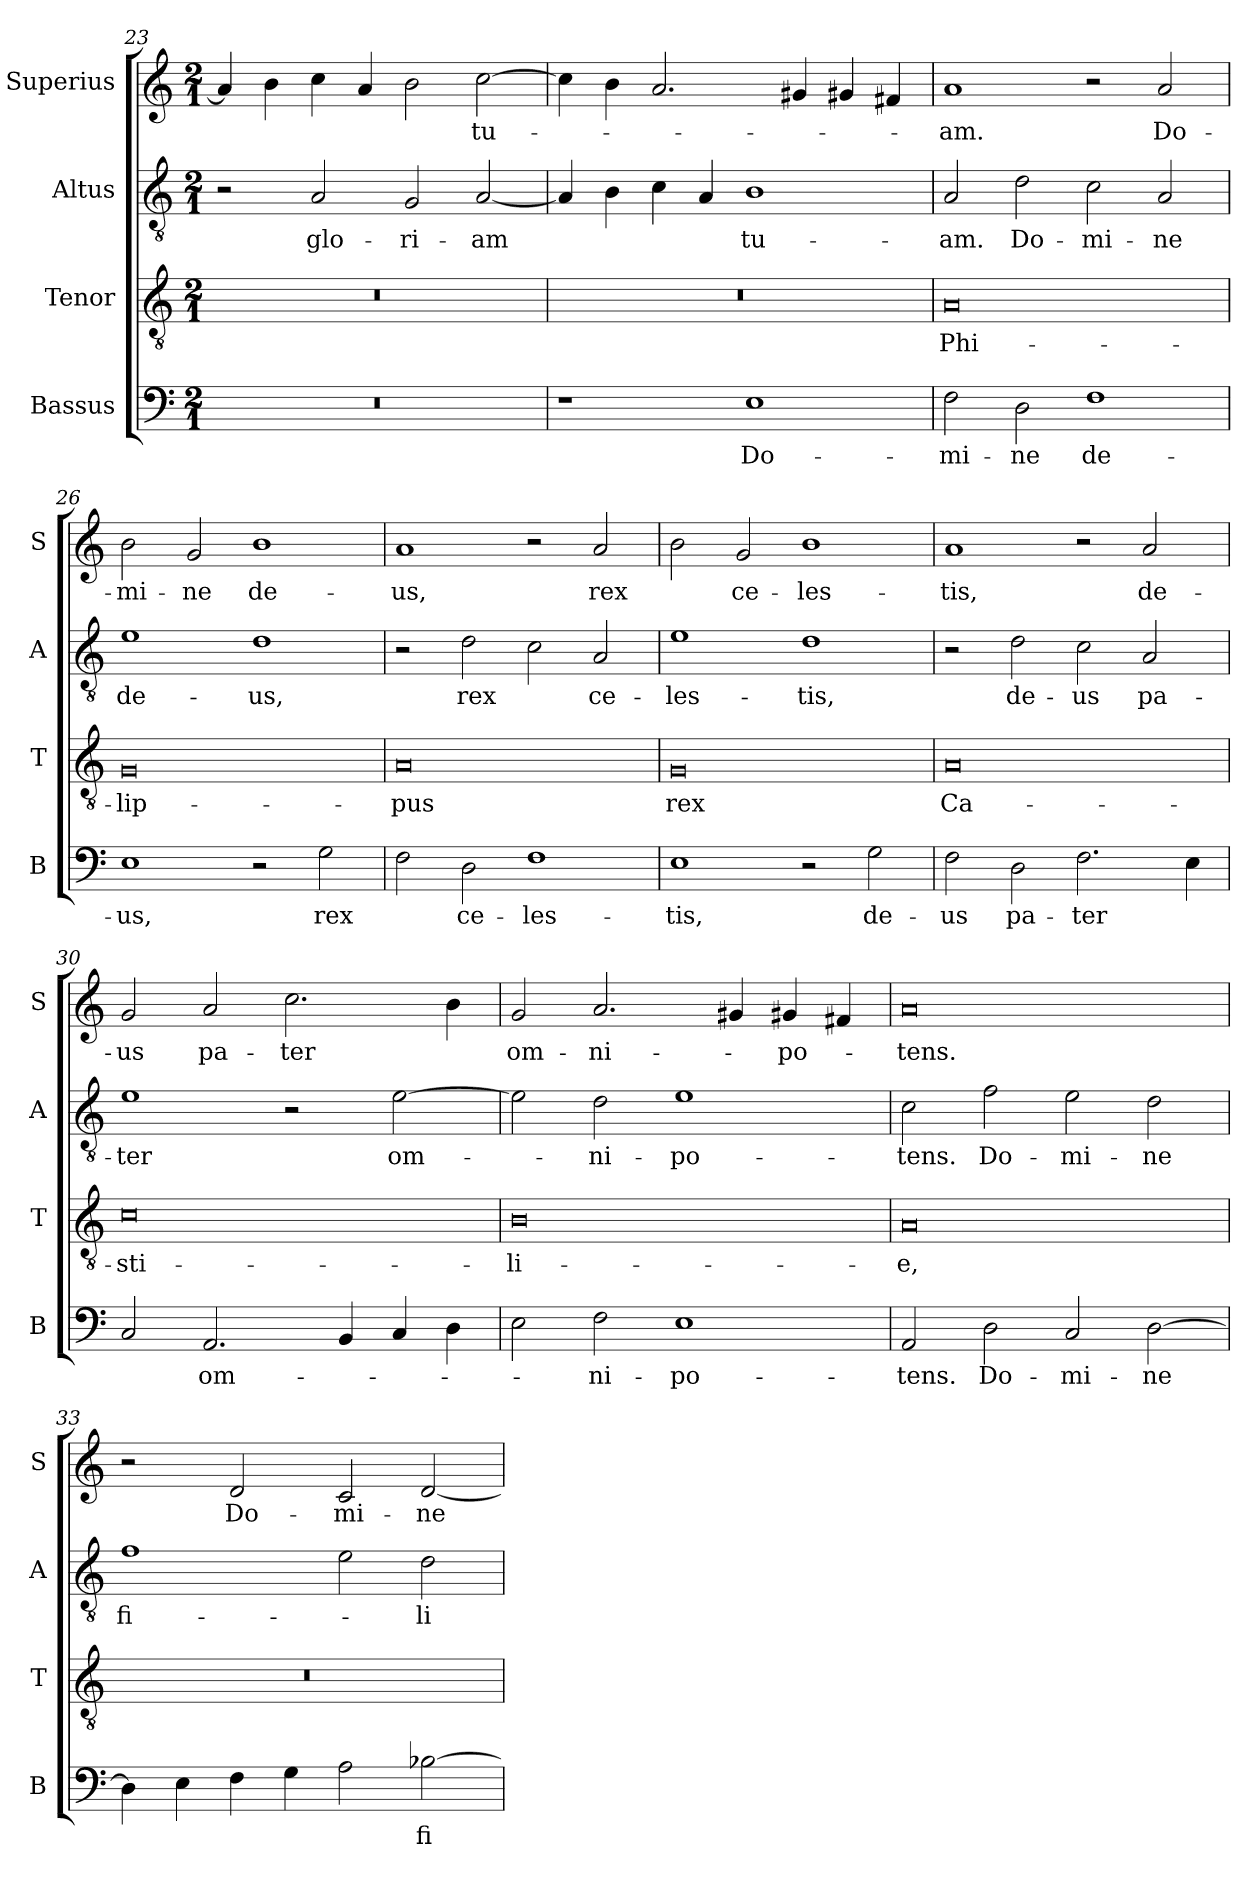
**kern	**text	**kern	**text	**kern	**text	**kern	**text
*part4	*part4	*part3	*part3	*part2	*part2	*part1	*part1
*staff4	*staff4	*staff3	*staff3	*staff2	*staff2	*staff1	*staff1
*I"Bassus	*	*I"Tenor	*	*I"Altus	*	*I"Superius	*
*I'B	*	*I'T	*	*I'A	*	*I'S	*
*clefF4	*	*clefGv2	*	*clefGv2	*	*clefG2	*
*k[]	*	*k[]	*	*k[]	*	*k[]	*
*M2/1	*	*M2/1	*	*M2/1	*	*M2/1	*
=23	=23	=23	=23	=23	=23	=23	=23
0r	.	0r	.	2r	.	4a/]	.
.	.	.	.	.	.	4b\	.
.	.	.	.	2A/	glo-	4cc\	.
.	.	.	.	.	.	4a/	.
.	.	.	.	2G/	-ri-	2b\	.
.	.	.	.	[2A/	-am	[2cc\	tu-
=24	=24	=24	=24	=24	=24	=24	=24
1r	.	0r	.	4A/]	.	4cc\]	.
.	.	.	.	4B\	.	4b\	.
.	.	.	.	4c\	.	2.a/	.
.	.	.	.	4A/	.	.	.
1E	Do-	.	.	1B	tu-	.	.
.	.	.	.	.	.	4g#X/	.
.	.	.	.	.	.	4g#X/	.
.	.	.	.	.	.	4f#X/	.
=25	=25	=25	=25	=25	=25	=25	=25
2F\	-mi-	0A	Phi-	2A/	-am.	1a	-am.
2D\	-ne	.	.	2d\	Do-	.	.
1F	de-	.	.	2c\	-mi-	2r	.
.	.	.	.	2A/	-ne	2a/	Do-
=26	=26	=26	=26	=26	=26	=26	=26
1E	-us,	0G	-lip-	1e	de-	2b\	-mi-
.	.	.	.	.	.	2g/	-ne
2r	.	.	.	1d	-us,	1b	de-
2G\	rex	.	.	.	.	.	.
=27	=27	=27	=27	=27	=27	=27	=27
2F\	.	0A	-pus	2r	.	1a	-us,
2D\	ce-	.	.	2d\	rex	.	.
1F	-les-	.	.	2c\	.	2r	.
.	.	.	.	2A/	ce-	2a/	rex
=28	=28	=28	=28	=28	=28	=28	=28
1E	-tis,	0G	rex	1e	-les-	2b\	.
.	.	.	.	.	.	2g/	ce-
2r	.	.	.	1d	-tis,	1b	-les-
2G\	de-	.	.	.	.	.	.
=29	=29	=29	=29	=29	=29	=29	=29
2F\	-us	0A	Ca-	2r	.	1a	-tis,
2D\	pa-	.	.	2d\	de-	.	.
2.F\	-ter	.	.	2c\	-us	2r	.
.	.	.	.	2A/	pa-	2a/	de-
4E\	.	.	.	.	.	.	.
=30	=30	=30	=30	=30	=30	=30	=30
2C/	.	0c	-sti-	1e	-ter	2g/	-us
2.AA/	om-	.	.	.	.	2a/	pa-
.	.	.	.	2r	.	2.cc\	-ter
4BB/	.	.	.	.	.	.	.
4C/	.	.	.	[2e\	om-	.	.
4D\	.	.	.	.	.	4b\	.
=31	=31	=31	=31	=31	=31	=31	=31
2E\	.	0B	-li-	2e\]	.	2g/	om-
2F\	-ni-	.	.	2d\	-ni-	2.a/	-ni-
1E	-po-	.	.	1e	-po-	.	.
.	.	.	.	.	.	4g#X/	.
.	.	.	.	.	.	4g#X/	-po-
.	.	.	.	.	.	4f#X/	.
=32	=32	=32	=32	=32	=32	=32	=32
2AA/	-tens.	0A	-e,	2c\	-tens.	0a	-tens.
2D\	Do-	.	.	2f\	Do-	.	.
2C/	-mi-	.	.	2e\	-mi-	.	.
[2D\	-ne	.	.	2d\	-ne	.	.
=33	=33	=33	=33	=33	=33	=33	=33
4D\]	.	0r	.	1f	fi-	2r	.
4E\	.	.	.	.	.	.	.
4F\	.	.	.	.	.	2d/	Do-
4G\	.	.	.	.	.	.	.
2A\	.	.	.	2e\	.	2c/	-mi-
[2B-X\	fi-	.	.	2d\	-li	[2d/	-ne
=	=	=	=	=	=	=	=
*-	*-	*-	*-	*-	*-	*-	*-
